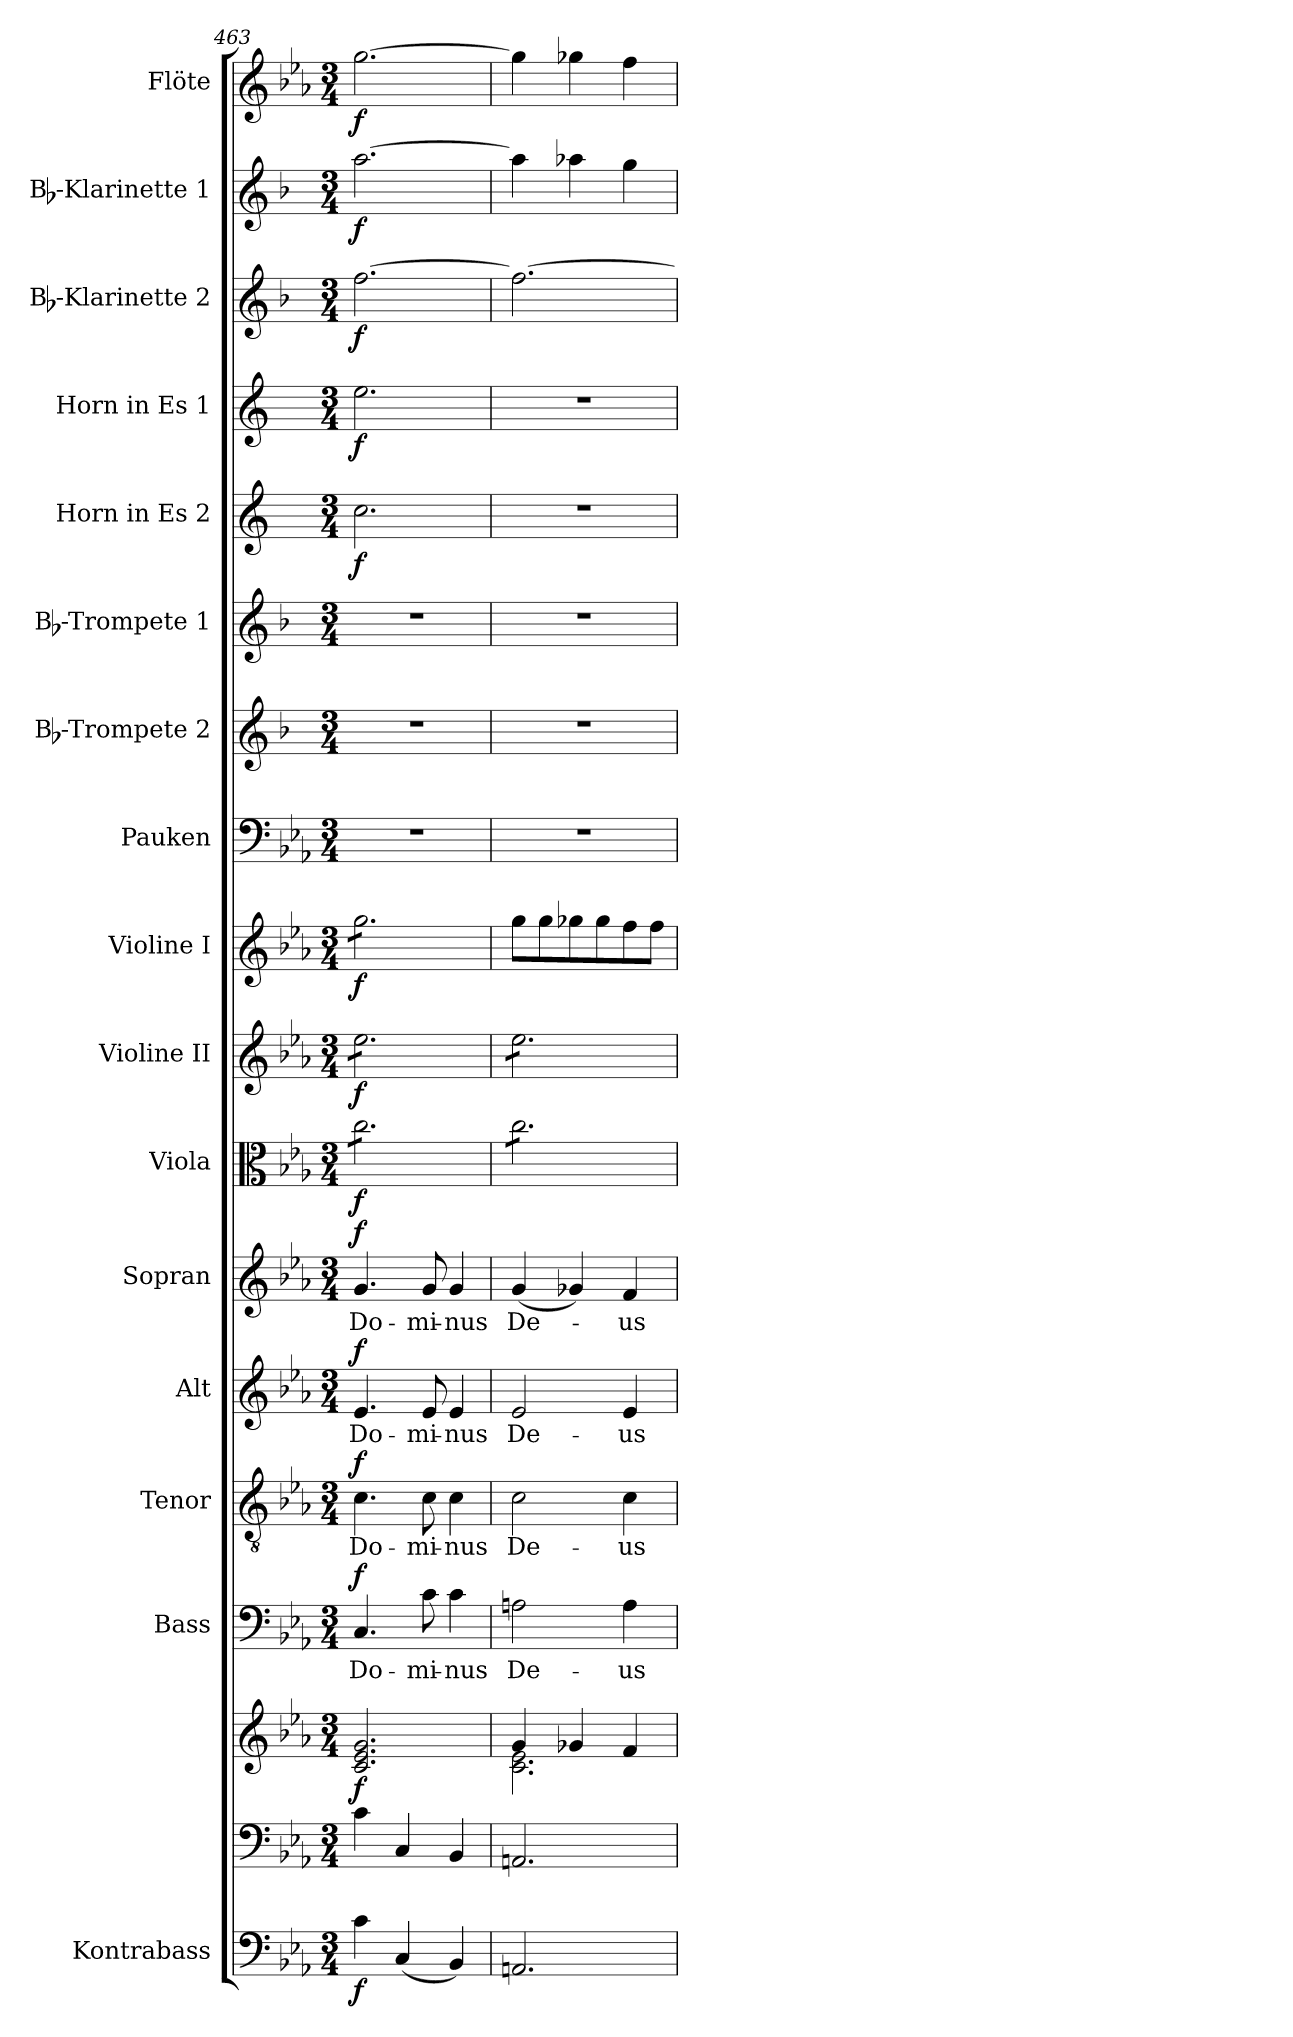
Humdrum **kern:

**kern	**dynam	**kern	**kern	**dynam	**kern	**text	**dynam	**kern	**text	**dynam	**kern	**text	**dynam	**kern	**text	**dynam	**kern	**dynam	**kern	**dynam	**kern	**dynam	**kern	**kern	**kern	**kern	**dynam	**kern	**dynam	**kern	**dynam	**kern	**dynam	**kern	**dynam
*part17	*part17	*part16	*part16	*part16	*part15	*part15	*part15	*part14	*part14	*part14	*part13	*part13	*part13	*part12	*part12	*part12	*part11	*part11	*part10	*part10	*part9	*part9	*part8	*part7	*part6	*part5	*part5	*part4	*part4	*part3	*part3	*part2	*part2	*part1	*part1
*staff18	*staff18	*staff17	*staff16	*staff16/17	*staff15	*staff15	*staff15	*staff14	*staff14	*staff14	*staff13	*staff13	*staff13	*staff12	*staff12	*staff12	*staff11	*staff11	*staff10	*staff10	*staff9	*staff9	*staff8	*staff7	*staff6	*staff5	*staff5	*staff4	*staff4	*staff3	*staff3	*staff2	*staff2	*staff1	*staff1
*I"Kontrabass	*	*	*	*	*I"Bass	*	*	*I"Tenor	*	*	*I"Alt	*	*	*I"Sopran	*	*	*I"Viola	*	*I"Violine II	*	*I"Violine I	*	*I"Pauken	*I"Bb-Trompete 2	*I"Bb-Trompete 1	*I"Horn in Es 2	*	*I"Horn in Es 1	*	*I"Bb-Klarinette 2	*	*I"Bb-Klarinette 1	*	*I"Flöte	*
*I'Kb.	*	*	*	*	*I'B.	*	*	*I'T.	*	*	*I'A.	*	*	*I'S.	*	*	*I'Vla.	*	*I'Vl. II	*	*I'Vl. I	*	*I'Pk.	*I'Bb Trp. 2	*I'Bb Trp. 1	*	*	*	*	*I'Bb Kl. 2	*	*I'Bb Kl. 1	*	*I'Fl.	*
*clefF4	*	*clefF4	*clefG2	*	*clefF4	*	*	*clefGv2	*	*	*clefG2	*	*	*clefG2	*	*	*clefC3	*	*clefG2	*	*clefG2	*	*clefF4	*clefG2	*clefG2	*clefG2	*	*clefG2	*	*clefG2	*	*clefG2	*	*clefG2	*
*ITrd7c12	*	*	*	*	*	*	*	*	*	*	*	*	*	*	*	*	*	*	*	*	*	*	*	*ITrd1c2	*ITrd1c2	*ITrd5c9	*	*ITrd5c9	*	*ITrd1c2	*	*ITrd1c2	*	*	*
*k[b-e-a-]	*	*k[b-e-a-]	*k[b-e-a-]	*	*k[b-e-a-]	*	*	*k[b-e-a-]	*	*	*k[b-e-a-]	*	*	*k[b-e-a-]	*	*	*k[b-e-a-]	*	*k[b-e-a-]	*	*k[b-e-a-]	*	*k[b-e-a-]	*k[b-e-a-]	*k[b-e-a-]	*k[b-e-a-]	*	*k[b-e-a-]	*	*k[b-e-a-]	*	*k[b-e-a-]	*	*k[b-e-a-]	*
*E-:	*	*E-:	*E-:	*	*E-:	*	*	*E-:	*	*	*E-:	*	*	*E-:	*	*	*E-:	*	*E-:	*	*E-:	*	*E-:	*E-:	*E-:	*E-:	*	*E-:	*	*E-:	*	*E-:	*	*E-:	*
*M3/4	*	*M3/4	*M3/4	*	*M3/4	*	*	*M3/4	*	*	*M3/4	*	*	*M3/4	*	*	*M3/4	*	*M3/4	*	*M3/4	*	*M3/4	*M3/4	*M3/4	*M3/4	*	*M3/4	*	*M3/4	*	*M3/4	*	*M3/4	*
=463	=463	=463	=463	=463	=463	=463	=463	=463	=463	=463	=463	=463	=463	=463	=463	=463	=463	=463	=463	=463	=463	=463	=463	=463	=463	=463	=463	=463	=463	=463	=463	=463	=463	=463	=463
!	!LO:DY:b	!	!	!LO:DY:b	!	!LO:LY:b	!LO:DY:a	!	!LO:LY:b	!LO:DY:a	!	!LO:LY:b	!LO:DY:a	!	!LO:LY:b	!LO:DY:a	!	!LO:DY:b	!	!LO:DY:b	!	!LO:DY:b	!	!	!	!	!LO:DY:b	!	!LO:DY:b	!	!LO:DY:b	!	!LO:DY:b	!	!LO:DY:b
*	*	*	*	*	*	*	*	*	*	*	*	*	*	*	*	*	*tremolo	*	*	*	*	*	*	*	*	*	*	*	*	*	*	*	*	*	*
*	*	*	*	*	*	*	*	*	*	*	*	*	*	*	*	*	*	*	*tremolo	*	*	*	*	*	*	*	*	*	*	*	*	*	*	*	*
*	*	*	*	*	*	*	*	*	*	*	*	*	*	*	*	*	*	*	*	*	*tremolo	*	*	*	*	*	*	*	*	*	*	*	*	*	*
4C\	f	4c\	2.c/ 2.e-/ 2.g/	f	4.C/	Do-	f	4.c\	Do-	f	4.e-/	Do-	f	4.g/	Do-	f	8cc\L	f	8ee-\L	f	8gg\L	f	2.r	2.r	2.r	2.e-\	f	2.g\	f	[2.ee-\	f	[2.gg\	f	[2.gg\	f
.	.	.	.	.	.	.	.	.	.	.	.	.	.	.	.	.	8cc\	.	8ee-\	.	8gg\	.	.	.	.	.	.	.	.	.	.	.	.	.	.
(<4CC/	.	4C/	.	.	.	.	.	.	.	.	.	.	.	.	.	.	8cc\	.	8ee-\	.	8gg\	.	.	.	.	.	.	.	.	.	.	.	.	.	.
!	!	!	!	!	!	!LO:LY:b	!	!	!LO:LY:b	!	!	!LO:LY:b	!	!	!LO:LY:b	!	!	!	!	!	!	!	!	!	!	!	!	!	!	!	!	!	!	!	!
.	.	.	.	.	8c\	-mi-	.	8c\	-mi-	.	8e-/	-mi-	.	8g/	-mi-	.	8cc\	.	8ee-\	.	8gg\	.	.	.	.	.	.	.	.	.	.	.	.	.	.
!	!	!	!	!	!	!LO:LY:b	!	!	!LO:LY:b	!	!	!LO:LY:b	!	!	!LO:LY:b	!	!	!	!	!	!	!	!	!	!	!	!	!	!	!	!	!	!	!	!
4BBB-/)	.	4BB-/	.	.	4c\	-nus	.	4c\	-nus	.	4e-/	-nus	.	4g/	-nus	.	8cc\	.	8ee-\	.	8gg\	.	.	.	.	.	.	.	.	.	.	.	.	.	.
.	.	.	.	.	.	.	.	.	.	.	.	.	.	.	.	.	8cc\J	.	8ee-\J	.	8gg\J	.	.	.	.	.	.	.	.	.	.	.	.	.	.
*	*	*	*	*	*	*	*	*	*	*	*	*	*	*	*	*	*	*	*	*	*Xtremolo	*	*	*	*	*	*	*	*	*	*	*	*	*	*
!!LO:PB:g=z
=464	=464	=464	=464	=464	=464	=464	=464	=464	=464	=464	=464	=464	=464	=464	=464	=464	=464	=464	=464	=464	=464	=464	=464	=464	=464	=464	=464	=464	=464	=464	=464	=464	=464	=464	=464
*	*	*	*^	*	*	*	*	*	*	*	*	*	*	*	*	*	*	*	*	*	*	*	*	*	*	*	*	*	*	*	*	*	*	*	*
!	!	!	!	!	!	!	!LO:LY:b	!	!	!LO:LY:b	!	!	!LO:LY:b	!	!	!LO:LY:b	!	!	!	!	!	!	!	!	!	!	!	!	!	!	!	!	!	!	!	!
2.AAAn/	.	2.AAn/	4g/	2.c\ 2.e-\	.	2An\	De-	.	2c\	De-	.	2e-/	De-	.	(<4g/	De-	.	8cc\L	.	8ee-\L	.	8gg\L	.	2.r	2.r	2.r	2.r	.	2.r	.	2.ee-\_	.	4gg\]	.	4gg\]	.
.	.	.	.	.	.	.	.	.	.	.	.	.	.	.	.	.	.	8cc\	.	8ee-\	.	8gg\	.	.	.	.	.	.	.	.	.	.	.	.	.	.
.	.	.	4g-X/	.	.	.	.	.	.	.	.	.	.	.	4g-X/)	.	.	8cc\	.	8ee-\	.	8gg-X\	.	.	.	.	.	.	.	.	.	.	4gg-X\	.	4gg-X\	.
.	.	.	.	.	.	.	.	.	.	.	.	.	.	.	.	.	.	8cc\	.	8ee-\	.	8gg-\	.	.	.	.	.	.	.	.	.	.	.	.	.	.
!	!	!	!	!	!	!	!LO:LY:b	!	!	!LO:LY:b	!	!	!LO:LY:b	!	!	!LO:LY:b	!	!	!	!	!	!	!	!	!	!	!	!	!	!	!	!	!	!	!	!
.	.	.	4f/	.	.	4A\	-us	.	4c\	-us	.	4e-/	-us	.	4f/	-us	.	8cc\	.	8ee-\	.	8ff\	.	.	.	.	.	.	.	.	.	.	4ff\	.	4ff\	.
.	.	.	.	.	.	.	.	.	.	.	.	.	.	.	.	.	.	8cc\J	.	8ee-\J	.	8ff\J	.	.	.	.	.	.	.	.	.	.	.	.	.	.
*	*	*	*	*	*	*	*	*	*	*	*	*	*	*	*	*	*	*	*	*Xtremolo	*	*	*	*	*	*	*	*	*	*	*	*	*	*	*	*
*	*	*	*	*	*	*	*	*	*	*	*	*	*	*	*	*	*	*Xtremolo	*	*	*	*	*	*	*	*	*	*	*	*	*	*	*	*	*	*
*	*	*	*v	*v	*	*	*	*	*	*	*	*	*	*	*	*	*	*	*	*	*	*	*	*	*	*	*	*	*	*	*	*	*	*	*	*
=	=	=	=	=	=	=	=	=	=	=	=	=	=	=	=	=	=	=	=	=	=	=	=	=	=	=	=	=	=	=	=	=	=	=	=
*-	*-	*-	*-	*-	*-	*-	*-	*-	*-	*-	*-	*-	*-	*-	*-	*-	*-	*-	*-	*-	*-	*-	*-	*-	*-	*-	*-	*-	*-	*-	*-	*-	*-	*-	*-
